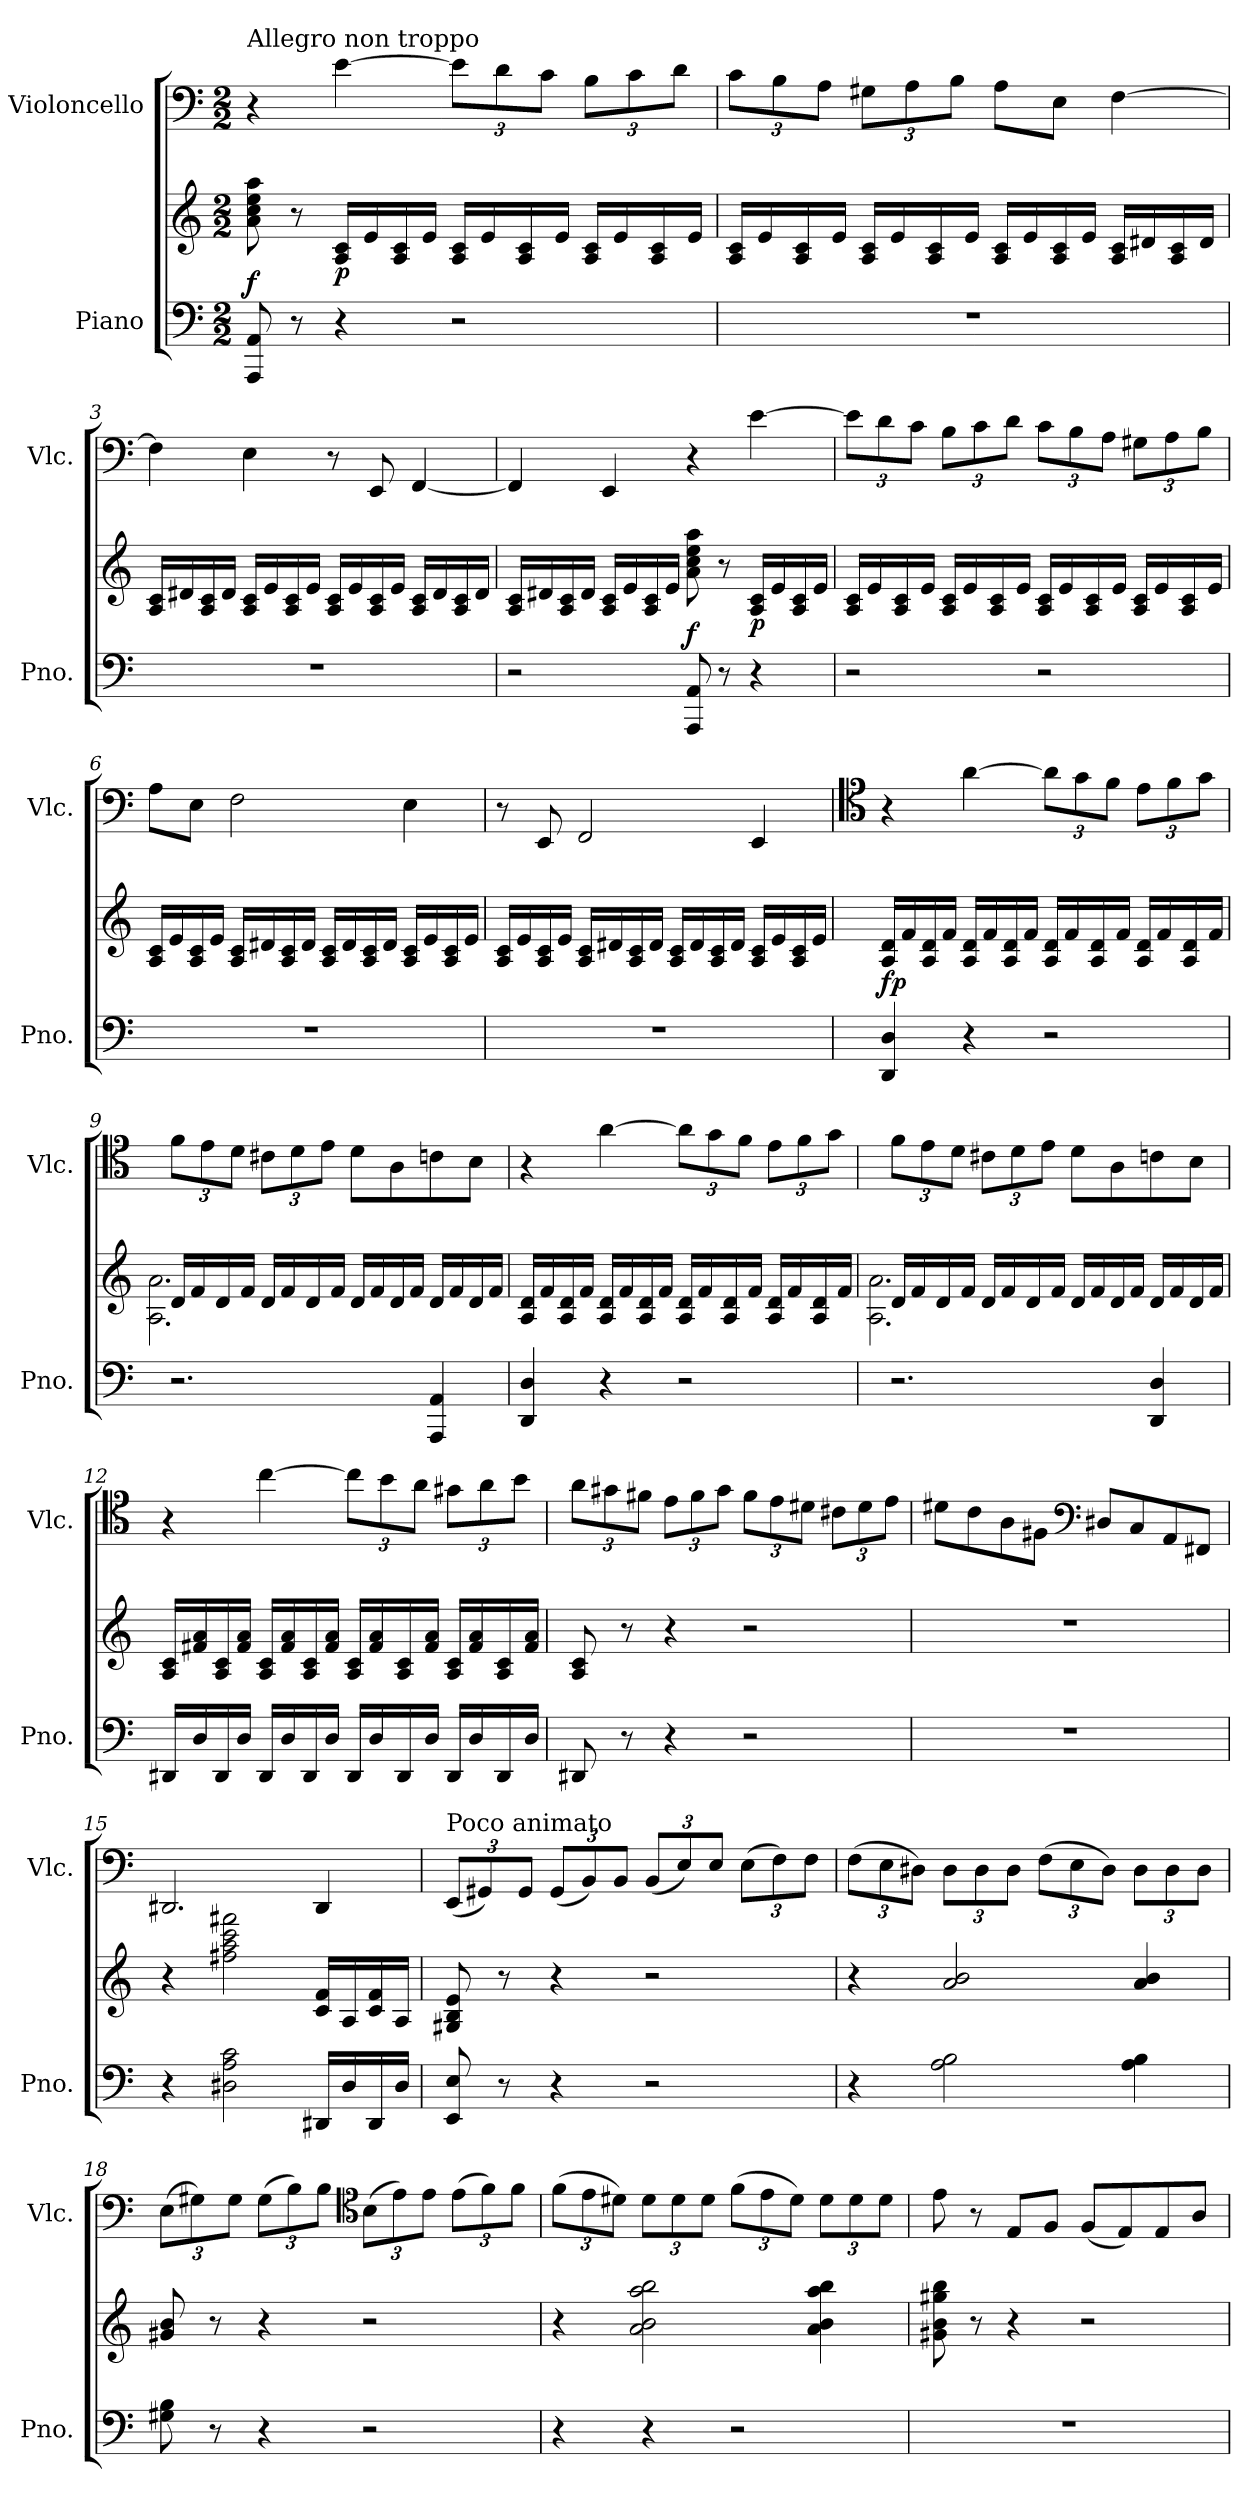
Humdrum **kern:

**kern	**kern	**dynam	**kern
*part2	*part2	*part2	*part1
*staff3	*staff2	*staff2/3	*staff1
*I"Piano	*	*	*I"Violoncello
*I'Pno.	*	*	*I'Vlc.
*clefF4	*clefG2	*	*clefF4
*k[]	*k[]	*	*k[]
*M2/2	*M2/2	*	*M2/2
=1	=1	=1	=1
!	!	!	!LO:TX:a:t=Allegro non troppo
!	!	!LO:DY:a=2	!
8AAA/ 8AA/	8a\ 8cc\ 8ee\ 8aa\	f	4r
8r	8r	.	.
!	!	!LO:DY:b	!
4r	16A/ 16c/LL	p	[4e\
.	16e/	.	.
.	16A/ 16c/	.	.
.	16e/JJ	.	.
*	*	*	*Xbrackettup
2r	16A/ 16c/LL	.	12e\L]
.	16e/	.	.
.	.	.	12d\
.	16A/ 16c/	.	.
.	.	.	12c\J
.	16e/JJ	.	.
.	16A/ 16c/LL	.	12B\L
.	16e/	.	.
.	.	.	12c\
.	16A/ 16c/	.	.
.	.	.	12d\J
.	16e/JJ	.	.
=2	=2	=2	=2
1r	16A/ 16c/LL	.	12c\L
.	16e/	.	.
.	.	.	12B\
.	16A/ 16c/	.	.
.	.	.	12A\J
.	16e/JJ	.	.
.	16A/ 16c/LL	.	12G#X\L
.	16e/	.	.
.	.	.	12A\
.	16A/ 16c/	.	.
.	.	.	12B\J
.	16e/JJ	.	.
.	16A/ 16c/LL	.	8A\L
.	16e/	.	.
.	16A/ 16c/	.	8E\J
.	16e/JJ	.	.
.	16A/ 16c/LL	.	[4F\
.	16d#X/	.	.
.	16A/ 16c/	.	.
.	16d#/JJ	.	.
!!LO:LB:g=z
=3	=3	=3	=3
1r	16A/ 16c/LL	.	4F\]
.	16d#X/	.	.
.	16A/ 16c/	.	.
.	16d#/JJ	.	.
.	16A/ 16c/LL	.	4E\
.	16e/	.	.
.	16A/ 16c/	.	.
.	16e/JJ	.	.
.	16A/ 16c/LL	.	8r
.	16e/	.	.
.	16A/ 16c/	.	8EE/
.	16e/JJ	.	.
.	16A/ 16c/LL	.	[4FF/
.	16d#/	.	.
.	16A/ 16c/	.	.
.	16d#/JJ	.	.
=4	=4	=4	=4
2r	16A/ 16c/LL	.	4FF/]
.	16d#X/	.	.
.	16A/ 16c/	.	.
.	16d#/JJ	.	.
.	16A/ 16c/LL	.	4EE/
.	16e/	.	.
.	16A/ 16c/	.	.
.	16e/JJ	.	.
!	!	!LO:DY:a=2	!
8AAA/ 8AA/	8a\ 8cc\ 8ee\ 8aa\	f	4r
8r	8r	.	.
!	!	!LO:DY:b	!
4r	16A/ 16c/LL	p	[4e\
.	16e/	.	.
.	16A/ 16c/	.	.
.	16e/JJ	.	.
!!LO:LB:g=z
=5	=5	=5	=5
2r	16A/ 16c/LL	.	12e\L]
.	16e/	.	.
.	.	.	12d\
.	16A/ 16c/	.	.
.	.	.	12c\J
.	16e/JJ	.	.
.	16A/ 16c/LL	.	12B\L
.	16e/	.	.
.	.	.	12c\
.	16A/ 16c/	.	.
.	.	.	12d\J
.	16e/JJ	.	.
2r	16A/ 16c/LL	.	12c\L
.	16e/	.	.
.	.	.	12B\
.	16A/ 16c/	.	.
.	.	.	12A\J
.	16e/JJ	.	.
.	16A/ 16c/LL	.	12G#X\L
.	16e/	.	.
.	.	.	12A\
.	16A/ 16c/	.	.
.	.	.	12B\J
.	16e/JJ	.	.
=6	=6	=6	=6
1r	16A/ 16c/LL	.	8A\L
.	16e/	.	.
.	16A/ 16c/	.	8E\J
.	16e/JJ	.	.
.	16A/ 16c/LL	.	2F\
.	16d#X/	.	.
.	16A/ 16c/	.	.
.	16d#/JJ	.	.
.	16A/ 16c/LL	.	.
.	16d#/	.	.
.	16A/ 16c/	.	.
.	16d#/JJ	.	.
.	16A/ 16c/LL	.	4E\
.	16e/	.	.
.	16A/ 16c/	.	.
.	16e/JJ	.	.
!!LO:LB:g=z
=7	=7	=7	=7
1r	16A/ 16c/LL	.	8r
.	16e/	.	.
.	16A/ 16c/	.	8EE/
.	16e/JJ	.	.
.	16A/ 16c/LL	.	2FF/
.	16d#X/	.	.
.	16A/ 16c/	.	.
.	16d#/JJ	.	.
.	16A/ 16c/LL	.	.
.	16d#/	.	.
.	16A/ 16c/	.	.
.	16d#/JJ	.	.
.	16A/ 16c/LL	.	4EE/
.	16e/	.	.
.	16A/ 16c/	.	.
.	16e/JJ	.	.
=8	=8	=8	=8
*	*	*	*clefC4
!	!	!LO:DY:a=2	!
4DD/ 4D/	16A/ 16d/LL	fp	4r
.	16f/	.	.
.	16A/ 16d/	.	.
.	16f/JJ	.	.
4r	16A/ 16d/LL	.	[4a\
.	16f/	.	.
.	16A/ 16d/	.	.
.	16f/JJ	.	.
2r	16A/ 16d/LL	.	12a\L]
.	16f/	.	.
.	.	.	12g\
.	16A/ 16d/	.	.
.	.	.	12f\J
.	16f/JJ	.	.
.	16A/ 16d/LL	.	12e\L
.	16f/	.	.
.	.	.	12f\
.	16A/ 16d/	.	.
.	.	.	12g\J
.	16f/JJ	.	.
!!LO:PB:g=z
=9	=9	=9	=9
*	*^	*	*
2.r	16d/LL	2.A\ 2.a\	.	12f\L
.	16f/	.	.	.
.	.	.	.	12e\
.	16d/	.	.	.
.	.	.	.	12d\J
.	16f/JJ	.	.	.
.	16d/LL	.	.	12c#X\L
.	16f/	.	.	.
.	.	.	.	12d\
.	16d/	.	.	.
.	.	.	.	12e\J
.	16f/JJ	.	.	.
.	16d/LL	.	.	8d\L
.	16f/	.	.	.
.	16d/	.	.	8A\
.	16f/JJ	.	.	.
4AAA/ 4AA/	16d/LL	4rffyy	.	8cn\
.	16f/	.	.	.
.	16d/	.	.	8B\J
.	16f/JJ	.	.	.
*	*v	*v	*	*
=10	=10	=10	=10
4DD/ 4D/	16A/ 16d/LL	.	4r
.	16f/	.	.
.	16A/ 16d/	.	.
.	16f/JJ	.	.
4r	16A/ 16d/LL	.	[4a\
.	16f/	.	.
.	16A/ 16d/	.	.
.	16f/JJ	.	.
2r	16A/ 16d/LL	.	12a\L]
.	16f/	.	.
.	.	.	12g\
.	16A/ 16d/	.	.
.	.	.	12f\J
.	16f/JJ	.	.
.	16A/ 16d/LL	.	12e\L
.	16f/	.	.
.	.	.	12f\
.	16A/ 16d/	.	.
.	.	.	12g\J
.	16f/JJ	.	.
!!LO:LB:g=z
=11	=11	=11	=11
*	*^	*	*
2.r	16d/LL	2.A\ 2.a\	.	12f\L
.	16f/	.	.	.
.	.	.	.	12e\
.	16d/	.	.	.
.	.	.	.	12d\J
.	16f/JJ	.	.	.
.	16d/LL	.	.	12c#X\L
.	16f/	.	.	.
.	.	.	.	12d\
.	16d/	.	.	.
.	.	.	.	12e\J
.	16f/JJ	.	.	.
.	16d/LL	.	.	8d\L
.	16f/	.	.	.
.	16d/	.	.	8A\
.	16f/JJ	.	.	.
4DD/ 4D/	16d/LL	4rffyy	.	8cn\
.	16f/	.	.	.
.	16d/	.	.	8B\J
.	16f/JJ	.	.	.
*	*v	*v	*	*
=12	=12	=12	=12
16DD#X/LL	16A/ 16c/LL	.	4r
16D/	16f#X/ 16a/	.	.
16DD#/	16A/ 16c/	.	.
16D/JJ	16f#/ 16a/JJ	.	.
16DD#/LL	16A/ 16c/LL	.	[4cc\
16D/	16f#/ 16a/	.	.
16DD#/	16A/ 16c/	.	.
16D/JJ	16f#/ 16a/JJ	.	.
16DD#/LL	16A/ 16c/LL	.	12cc\L]
16D/	16f#/ 16a/	.	.
.	.	.	12b\
16DD#/	16A/ 16c/	.	.
.	.	.	12a\J
16D/JJ	16f#/ 16a/JJ	.	.
16DD#/LL	16A/ 16c/LL	.	12g#X\L
16D/	16f#/ 16a/	.	.
.	.	.	12a\
16DD#/	16A/ 16c/	.	.
.	.	.	12b\J
16D/JJ	16f#/ 16a/JJ	.	.
!!LO:LB:g=z
=13	=13	=13	=13
8DD#X/	8A/ 8c/	.	12a\L
.	.	.	12g#X\
8r	8r	.	.
.	.	.	12f#X\J
4r	4r	.	12e\L
.	.	.	12f#\
.	.	.	12g#\J
2r	2r	.	12f#\L
.	.	.	12e\
.	.	.	12d#X\J
.	.	.	12c#X\L
.	.	.	12d#\
.	.	.	12e\J
=14	=14	=14	=14
1r	1r	.	8d#X\L
.	.	.	8c\
.	.	.	8A\
.	.	.	8F#X\J
*	*	*	*clefF4
.	.	.	8D#X/L
.	.	.	8C/
.	.	.	8AA/
.	.	.	8FF#X/J
=15	=15	=15	=15
4r	4r	.	2.DD#X/
2D#X\ 2A\ 2c\	2ff#X\ 2aa\ 2ccc\ 2fff#X\	.	.
16DD#X/LL	16c/ 16f/LL	.	4DD#/
16D#/	16A/	.	.
16DD#/	16c/ 16f/	.	.
16D#/JJ	16A/JJ	.	.
=16	=16	=16	=16
!	!	!	!LO:TX:a:t=Poco animato
8EE/ 8E/	8G#X/ 8B/ 8e/	.	(<12EE/L
.	.	.	12GG#X/)
8r	8r	.	.
.	.	.	12GG#/J
4r	4r	.	(<12GG#/L
.	.	.	12BB/)
.	.	.	12BB/J
2r	2r	.	(<12BB/L
.	.	.	12E/)
.	.	.	12E/J
.	.	.	(>12E\L
.	.	.	12F\)
.	.	.	12F\J
!!LO:LB:g=z
=17	=17	=17	=17
4r	4r	.	(>12F\L
.	.	.	12E\
.	.	.	12D#X\J)
2A\ 2B\	2a/ 2b/	.	12D#\L
.	.	.	12D#\
.	.	.	12D#\J
.	.	.	(>12F\L
.	.	.	12E\
.	.	.	12D#\J)
4A\ 4B\	4a/ 4b/	.	12D#\L
.	.	.	12D#\
.	.	.	12D#\J
=18	=18	=18	=18
8G#X\ 8B\	8g#X/ 8b/	.	(>12E\L
.	.	.	12G#X\)
8r	8r	.	.
.	.	.	12G#\J
4r	4r	.	(>12G#\L
.	.	.	12B\)
.	.	.	12B\J
*	*	*	*clefC4
2r	2r	.	(>12B\L
.	.	.	12e\)
.	.	.	12e\J
.	.	.	(>12e\L
.	.	.	12f\)
.	.	.	12f\J
=19	=19	=19	=19
4r	4r	.	(>12f\L
.	.	.	12e\
.	.	.	12d#X\J)
4r	2a\ 2b\ 2aa\ 2bb\	.	12d#\L
.	.	.	12d#\
.	.	.	12d#\J
2r	.	.	(>12f\L
.	.	.	12e\
.	.	.	12d#\J)
.	4a\ 4b\ 4aa\ 4bb\	.	12d#\L
.	.	.	12d#\
.	.	.	12d#\J
=20	=20	=20	=20
1r	8g#X\ 8b\ 8gg#X\ 8bb\	.	8e\
.	8r	.	8r
.	4r	.	8E/L
.	.	.	8F/J
.	2r	.	(<8F/L
.	.	.	8E/)
.	.	.	8E/
.	.	.	8A/J
=	=	=	=
*-	*-	*-	*-
